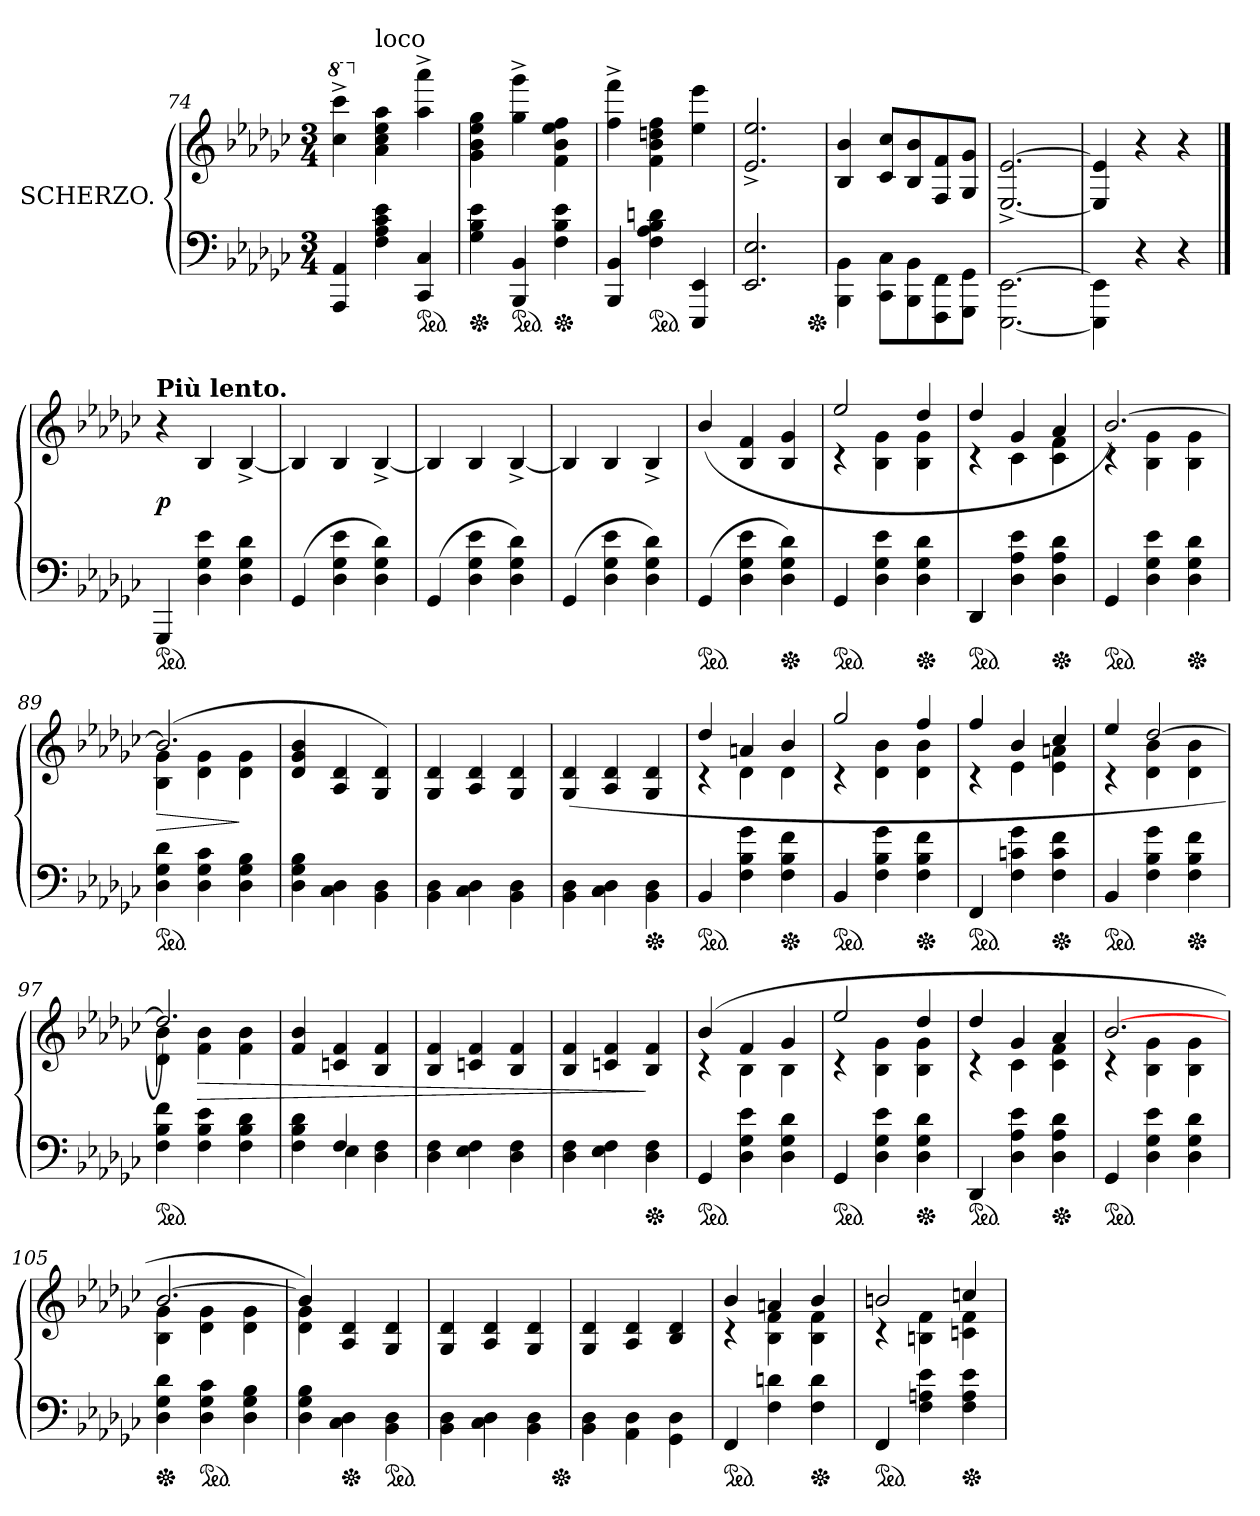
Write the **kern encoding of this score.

**kern	**kern	**dynam
*part1	*part1	*part1
*staff2	*staff1	*staff1/2
*I"SCHERZO.	*	*
*clefF4	*clefG2	*
*k[b-e-a-d-g-c-]	*k[b-e-a-d-g-c-]	*
*M3/4	*M3/4	*
*	*8va	*
=74	=74	=74
4AAA- 4AA-	4ccc-^< 4cccc-^<	.
*	*X8va	*
!	!LO:TX:a:t=loco	!
4F 4A- 4c- 4e-	4a- 4cc- 4ee- 4aa-	.
*ped	*	*
4CC- 4C-	4aa-^< 4aaa-^<	.
=75	=75	=75
*Xped	*	*
4G- 4B- 4e-	4g- 4b- 4ee- 4gg-	.
*ped	*	*
4BBB- 4BB-	4gg-^< 4ggg-^<	.
*Xped	*	*
4F 4B- 4e-	4f 4b- 4ee- 4ff	.
=76	=76	=76
4BBB- 4BB-	4ff^< 4fff^<	.
*ped	*	*
4F 4A- 4B- 4dn	4f 4b- 4ddn 4ff	.
4EEE- 4EE-	4ee- 4eee-	.
=77	=77	=77
2.EE- 2.E-	2.e-^ 2.ee-^	.
*Xped	*	*
=78	=78	=78
4BBB-\ 4BB-\	4B- 4b-	.
8CC-\ 8C-\L	8c- 8cc-L	.
8BBB- 8BB-	8B- 8b-	.
8FFF\ 8FF\	8F/ 8f/	.
8GGG-\ 8GG-\J	8G-/ 8g-/J	.
=79	=79	=79
[2.EEE-\ [2.EE-\	[2.E-^</ [2.e-^</	.
=80	=80	=80
4EEE-]\ 4EE-]\	4E-]/ 4e-]/	.
4r	4r	.
4r	4r	.
==81	==81	==81
!	!LO:TX:a:B:t=Più lento.	!
*ped	*	*
4GGG-	4r	p
4D- 4G- 4e-	4B-	.
4D- 4G- 4d-	[4B-^>	.
=82	=82	=82
(>4GG-	4B-]	.
4D- 4G- 4e-	4B-	.
4D- 4G- 4d-)	[4B-^>	.
=83	=83	=83
(>4GG-	4B-]	.
4D- 4G- 4e-	4B-	.
4D- 4G- 4d-)	[4B-^>	.
=84	=84	=84
(>4GG-	4B-]	.
4D- 4G- 4e-	4B-	.
4D- 4G- 4d-)	4B-^>	.
=85	=85	=85
*ped	*	*
(>4GG-	(>4b-/	.
4D- 4G- 4e-	4B- 4f	.
*Xped	*	*
4D- 4G- 4d-)	4B- 4g-	.
=86	=86	=86
*	*^	*
*ped	*	*	*
4GG-	2ee-	4rc	.
4D- 4G- 4e-	.	4B- 4g-	.
*Xped	*	*	*
4D- 4G- 4d-	4dd-	4B- 4g-	.
=87	=87	=87	=87
*ped	*	*	*
4DD-	4dd-	4rc	.
4D- 4A- 4e-	4g-	4c-	.
*Xped	*	*	*
4D- 4A- 4d-	4a-	4c- 4f	.
=88	=88	=88	=88
*ped	*	*	*
4GG-	[2.b-)	4rc	.
4D- 4G- 4e-	.	4B- 4g-	.
*Xped	*	*	*
4D- 4G- 4d-	.	4B- 4g-	.
=89	=89	=89	=89
!	!	!	!LO:HP:b
*ped	*	*	*
4D- 4G- 4d-	(>2.b-]	4B- 4g-	>
4D- 4G- 4c-	.	4d- 4g-	.
4D- 4G- 4B-	.	4d- 4g-	]
*	*v	*v	*
=90	=90	=90
4D- 4G- 4B-	4d- 4g- 4b-	.
4C-\ 4D-\	4A-/ 4d-/	.
4BB-\ 4D-\	4G-/ 4d-/)	.
=91	=91	=91
4BB-\ 4D-\	4G-/ 4d-/	.
4C-\ 4D-\	4A-/ 4d-/	.
4BB-\ 4D-\	4G-/ 4d-/	.
=92	=92	=92
4BB-\ 4D-\	(>4G-/ 4d-/	.
4C-\ 4D-\	4A-/ 4d-/	.
*Xped	*	*
4BB-\ 4D-\	4G-/ 4d-/	.
=93	=93	=93
*	*^	*
*ped	*	*	*
4BB-	4dd-	4rc	.
4F 4B- 4g-	4an	4d-	.
*Xped	*	*	*
4F 4B- 4f	4b-	4d-	.
=94	=94	=94	=94
*ped	*	*	*
4BB-	2gg-	4rc	.
4F 4B- 4g-	.	4d- 4b-	.
*Xped	*	*	*
4F 4B- 4f	4ff	4d- 4b-	.
=95	=95	=95	=95
*ped	*	*	*
4FF	4ff	4rc	.
4F 4cn 4g-	4b-	4e-	.
*Xped	*	*	*
4F 4c 4f	4cc-	4e- 4an	.
=96	=96	=96	=96
*ped	*	*	*
4BB-	4ee-	4rc	.
4F 4B- 4g-	[2dd-	4d- 4b-	.
*Xped	*	*	*
4F 4B- 4f	.	4d- 4b-	.
=97	=97	=97	=97
*ped	*	*	*
4F 4B- 4f	2.dd-])	4d- 4b-	.
!	!	!	!LO:HP:b
4F 4B- 4e-	.	4f 4b-	>
4F 4B- 4d-	.	4f 4b-	.
*	*v	*v	*
=98	=98	=98
*^	*	*
4F 4B- 4d-	4ryy	4f/ 4b-/	.
4F/	4E-\	4cn/ 4f/	.
4D-\ 4F\	4ryy	4B-/ 4f/	.
*v	*v	*	*
=99	=99	=99
4D-\ 4F\	4B-/ 4f/	.
4E- 4F	4cn 4f	.
4D-\ 4F\	4B-/ 4f/	.
=100	=100	=100
4D-\ 4F\	4B-/ 4f/	.
4E- 4F	4cn 4f	.
*Xped	*	*
4D-\ 4F\	4B-/ 4f/	]
=101	=101	=101
*	*^	*
*ped	*	*	*
4GG-	(>4b-	4rc	.
4D- 4G- 4e-	4f	4B-	.
4D- 4G- 4d-	4g-	4B-	.
=102	=102	=102	=102
*ped	*	*	*
4GG-	2ee-	4rc	.
4D- 4G- 4e-	.	4B- 4g-	.
*Xped	*	*	*
4D- 4G- 4d-	4dd-	4B- 4g-	.
=103	=103	=103	=103
*ped	*	*	*
4DD-	4dd-	4rc	.
4D- 4A- 4e-	4g-	4c-\	.
*Xped	*	*	*
4D- 4A- 4d-	4a-	4c-\ 4f\	.
=104	=104	=104	=104
*ped	*	*	*
4GG-	[>2.b-	4rc	.
4D- 4G- 4e-	.	4B- 4g-	.
4D- 4G- 4d-	.	4B- 4g-	.
=105	=105	=105	=105
*Xped	*	*	*
4D- 4G- 4d-	[2.b-	4B- 4g-	.
*ped	*	*	*
4D- 4G- 4c-	.	4d- 4g-	.
4D- 4G- 4B-	.	4d- 4g-	.
=106	=106	=106	=106
4D- 4G- 4B-	4b-])	4d- 4g-	.
*Xped	*	*	*
4C-\ 4D-\	4A-/ 4d-/	2ryy	.
*ped	*	*	*
4BB-\ 4D-\	4G-/ 4d-/	.	.
*	*v	*v	*
=107	=107	=107
4BB-\ 4D-\	4G-/ 4d-/	.
4C-\ 4D-\	4A-/ 4d-/	.
4BB-\ 4D-\	4G-/ 4d-/	.
*Xped	*	*
=108	=108	=108
4BB-\ 4D-\	4G-/ 4d-/	.
4AA-\ 4D-\	4A-/ 4d-/	.
4GG-\ 4D-\	4B-/ 4d-/	.
=109	=109	=109
*	*^	*
*ped	*	*	*
4FF	4b-	4rc	.
4F 4dn	4an	4B- 4f	.
*Xped	*	*	*
4F 4d	4b-	4B- 4f	.
=110	=110	=110	=110
*ped	*	*	*
4FF	2bn	4rc	.
4F 4An 4e-	.	4Bn 4f	.
*Xped	*	*	*
4F 4A 4e-	4ccn	4cn 4f	.
*	*v	*v	*
=	=	=
*-	*-	*-
